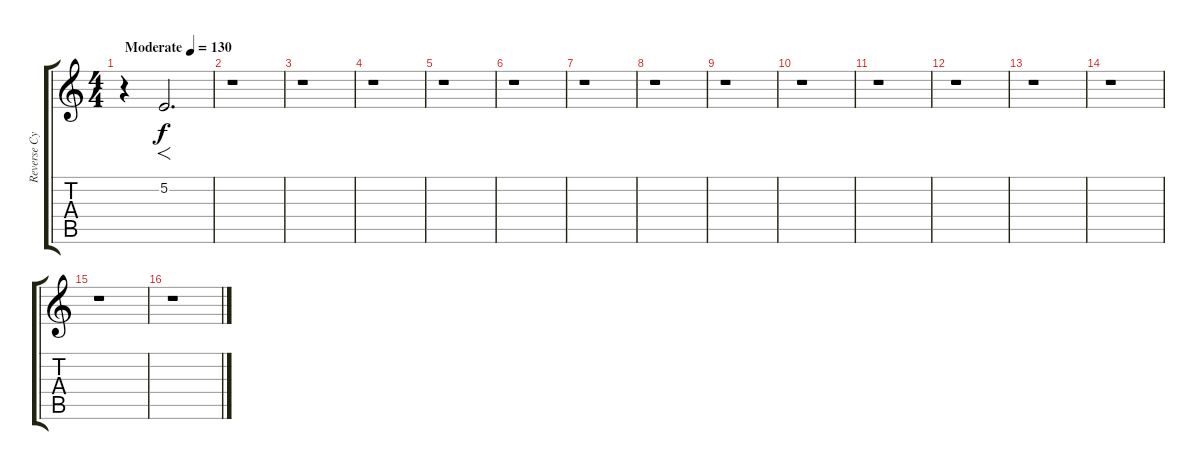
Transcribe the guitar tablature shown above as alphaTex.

\track ("Reverse Cymbal" "Reverse Cy") {instrument reversecymbal}
\staff {score tabs}
\tuning (E4 B3 G3 D3 A2 E2) {hide}
\ts (4 4)
\tempo (130 "Moderate")
\clef g2
\ks c
r.4{dy f instrument reversecymbal} 5.2.2{f d} |
r.1 |
r.1 |
r.1 |
r.1 |
r.1 |
r.1 |
r.1 |
r.1 |
r.1 |
r.1 |
r.1 |
r.1 |
r.1 |
r.1 |
r.1
